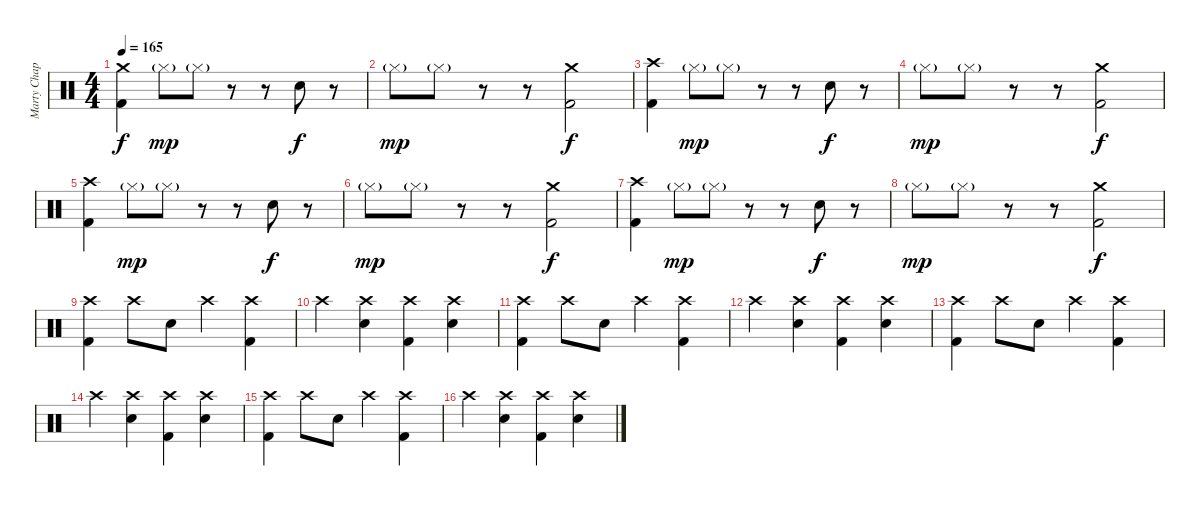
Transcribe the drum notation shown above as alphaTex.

\track ("Marty Chapman (Drums)" "Marty Chap") {instrument percussion}
\staff {score}
\articulation defaults
\ts (4 4)
\tempo 165
\clef neutral
\ks c
("Crash medium (hit)" "Kick (hit) 2").4{dy f} "Hi-Hat (closed)"{g}.8{dy mp} "Hi-Hat (closed)"{g}.8 r.8 r.8 "Electric Snare (hit)".8{dy f} r.8 |
"Hi-Hat (closed)"{g}.8{dy mp} "Hi-Hat (closed)"{g}.8 r.8 r.8 ("Crash medium (hit)" "Kick (hit) 2").2{dy f} |
("Crash high (hit)" "Kick (hit) 2").4 "Hi-Hat (closed)"{g}.8{dy mp} "Hi-Hat (closed)"{g}.8 r.8 r.8 "Electric Snare (hit)".8{dy f} r.8 |
"Hi-Hat (closed)"{g}.8{dy mp} "Hi-Hat (closed)"{g}.8 r.8 r.8 ("Crash medium (hit)" "Kick (hit) 2").2{dy f} |
("Crash high (hit)" "Kick (hit) 2").4 "Hi-Hat (closed)"{g}.8{dy mp} "Hi-Hat (closed)"{g}.8 r.8 r.8 "Electric Snare (hit)".8{dy f} r.8 |
"Hi-Hat (closed)"{g}.8{dy mp} "Hi-Hat (closed)"{g}.8 r.8 r.8 ("Crash medium (hit)" "Kick (hit) 2").2{dy f} |
("Crash high (hit)" "Kick (hit) 2").4 "Hi-Hat (closed)"{g}.8{dy mp} "Hi-Hat (closed)"{g}.8 r.8 r.8 "Electric Snare (hit)".8{dy f} r.8 |
"Hi-Hat (closed)"{g}.8{dy mp} "Hi-Hat (closed)"{g}.8 r.8 r.8 ("Crash medium (hit)" "Kick (hit) 2").2{dy f} |
("Crash high (hit)" "Kick (hit) 2").4 "Crash high (hit)".8 "Electric Snare (hit)".8 "Crash high (hit)".4 ("Crash high (hit)" "Kick (hit) 2").4 |
"Crash high (hit)".4 ("Crash high (hit)" "Electric Snare (hit)").4 ("Crash high (hit)" "Kick (hit) 2").4 ("Crash high (hit)" "Electric Snare (hit)").4 |
("Crash high (hit)" "Kick (hit) 2").4 "Crash high (hit)".8 "Electric Snare (hit)".8 "Crash high (hit)".4 ("Crash high (hit)" "Kick (hit) 2").4 |
"Crash high (hit)".4 ("Crash high (hit)" "Electric Snare (hit)").4 ("Crash high (hit)" "Kick (hit) 2").4 ("Crash high (hit)" "Electric Snare (hit)").4 |
("Crash high (hit)" "Kick (hit) 2").4 "Crash high (hit)".8 "Electric Snare (hit)".8 "Crash high (hit)".4 ("Crash high (hit)" "Kick (hit) 2").4 |
"Crash high (hit)".4 ("Crash high (hit)" "Electric Snare (hit)").4 ("Crash high (hit)" "Kick (hit) 2").4 ("Crash high (hit)" "Electric Snare (hit)").4 |
("Crash high (hit)" "Kick (hit) 2").4 "Crash high (hit)".8 "Electric Snare (hit)".8 "Crash high (hit)".4 ("Crash high (hit)" "Kick (hit) 2").4 |
"Crash high (hit)".4 ("Crash high (hit)" "Electric Snare (hit)").4 ("Crash high (hit)" "Kick (hit) 2").4 ("Crash high (hit)" "Electric Snare (hit)").4
